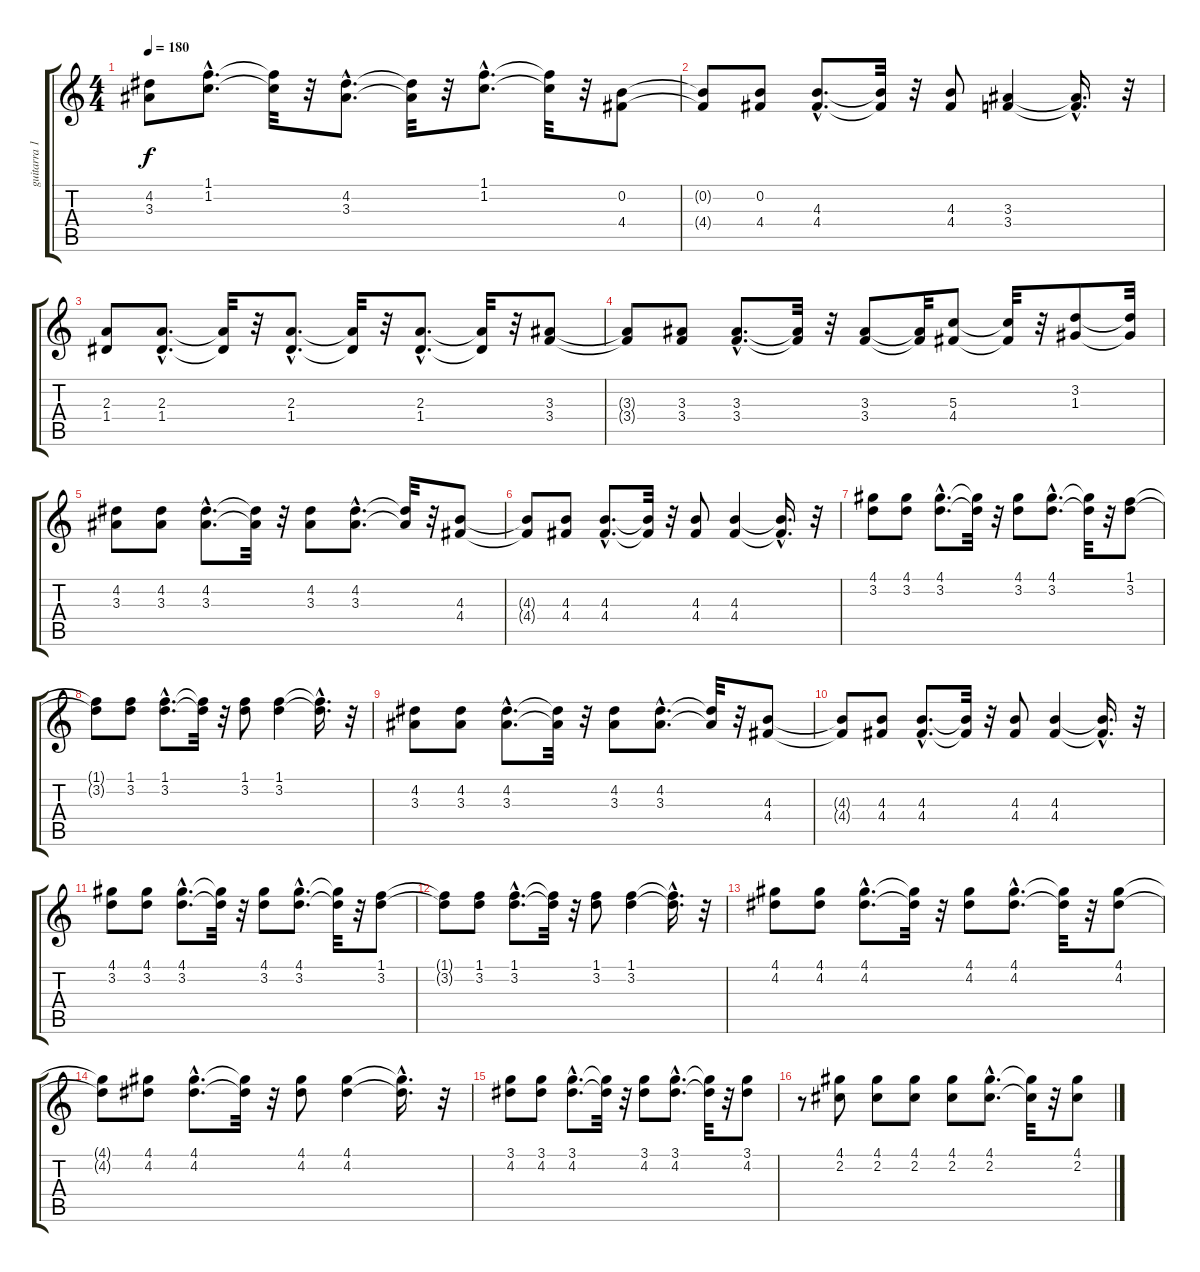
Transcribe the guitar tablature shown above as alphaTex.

\track ("guitarra 1 (Rhythm)" "guitarra 1") {instrument overdrivenguitar}
\staff {score tabs}
\tuning (E4 B3 G3 D3 A2 E2) {hide}
\ts (4 4)
\tempo 180
\clef g2
\ks c
(4.2 3.3).8{dy f} (1.1{hac} 1.2{hac}).8{d} (1.1{t} 1.2{t}).32 r.32 (4.2{hac} 3.3{hac}).8{d} (4.2{t} 3.3{t}).32 r.32 (1.1{hac} 1.2{hac}).8{d} (1.1{t} 1.2{t}).32 r.32 (0.2 4.4).8 |
(0.2{t} 4.4{t}).8 (0.2 4.4).8 (4.3{hac} 4.4{hac}).8{d} (4.3{t} 4.4{t}).32 r.32 (4.3 4.4).8 (3.3 3.4).4 (3.3{hac t} 3.4{hac t}).16{d} r.32 |
(2.3 1.4).8 (2.3{hac} 1.4{hac}).8{d} (2.3{t} 1.4{t}).32 r.32 (2.3{hac} 1.4{hac}).8{d} (2.3{t} 1.4{t}).32 r.32 (2.3{hac} 1.4{hac}).8{d} (2.3{t} 1.4{t}).32 r.32 (3.3 3.4).8 |
(3.3{t} 3.4{t}).8 (3.3 3.4).8 (3.3{hac} 3.4{hac}).8{d} (3.3{t} 3.4{t}).32 r.32 (3.3 3.4).8 (3.3{t} 3.4{t}).32 (5.3 4.4).8 (5.3{t} 4.4{t}).32 r.32 (3.2 1.3).8 (3.2{t} 1.3{t}).32 |
(4.2 3.3).8 (4.2 3.3).8 (4.2{hac} 3.3{hac}).8{d} (4.2{t} 3.3{t}).32 r.32 (4.2 3.3).8 (4.2{hac} 3.3{hac}).8{d} (4.2{t} 3.3{t}).32 r.32 (4.3 4.4).8 |
(4.3{t} 4.4{t}).8 (4.3 4.4).8 (4.3{hac} 4.4{hac}).8{d} (4.3{t} 4.4{t}).32 r.32 (4.3 4.4).8 (4.3 4.4).4 (4.3{hac t} 4.4{hac t}).16{d} r.32 |
(4.1 3.2).8 (4.1 3.2).8 (4.1{hac} 3.2{hac}).8{d} (4.1{t} 3.2{t}).32 r.32 (4.1 3.2).8 (4.1{hac} 3.2{hac}).8{d} (4.1{t} 3.2{t}).32 r.32 (1.1 3.2).8 |
(1.1{t} 3.2{t}).8 (1.1 3.2).8 (1.1{hac} 3.2{hac}).8{d} (1.1{t} 3.2{t}).32 r.32 (1.1 3.2).8 (1.1 3.2).4 (1.1{hac t} 3.2{hac t}).16{d} r.32 |
(4.2 3.3).8 (4.2 3.3).8 (4.2{hac} 3.3{hac}).8{d} (4.2{t} 3.3{t}).32 r.32 (4.2 3.3).8 (4.2{hac} 3.3{hac}).8{d} (4.2{t} 3.3{t}).32 r.32 (4.3 4.4).8 |
(4.3{t} 4.4{t}).8 (4.3 4.4).8 (4.3{hac} 4.4{hac}).8{d} (4.3{t} 4.4{t}).32 r.32 (4.3 4.4).8 (4.3 4.4).4 (4.3{hac t} 4.4{hac t}).16{d} r.32 |
(4.1 3.2).8 (4.1 3.2).8 (4.1{hac} 3.2{hac}).8{d} (4.1{t} 3.2{t}).32 r.32 (4.1 3.2).8 (4.1{hac} 3.2{hac}).8{d} (4.1{t} 3.2{t}).32 r.32 (1.1 3.2).8 |
(1.1{t} 3.2{t}).8 (1.1 3.2).8 (1.1{hac} 3.2{hac}).8{d} (1.1{t} 3.2{t}).32 r.32 (1.1 3.2).8 (1.1 3.2).4 (1.1{hac t} 3.2{hac t}).16{d} r.32 |
(4.1 4.2).8 (4.1 4.2).8 (4.1{hac} 4.2{hac}).8{d} (4.1{t} 4.2{t}).32 r.32 (4.1 4.2).8 (4.1{hac} 4.2{hac}).8{d} (4.1{t} 4.2{t}).32 r.32 (4.1 4.2).8 |
(4.1{t} 4.2{t}).8 (4.1 4.2).8 (4.1{hac} 4.2{hac}).8{d} (4.1{t} 4.2{t}).32 r.32 (4.1 4.2).8 (4.1 4.2).4 (4.1{hac t} 4.2{hac t}).16{d} r.32 |
(3.1 4.2).8 (3.1 4.2).8 (3.1{hac} 4.2{hac}).8{d} (3.1{t} 4.2{t}).32 r.32 (3.1 4.2).8 (3.1{hac} 4.2{hac}).8{d} (3.1{t} 4.2{t}).32 r.32 (3.1 4.2).8 |
r.8 (4.1 2.2).8 (4.1 2.2).8 (4.1 2.2).8 (4.1 2.2).8 (4.1{hac} 2.2{hac}).8{d} (4.1{t} 2.2{t}).32 r.32 (4.1 2.2).8
